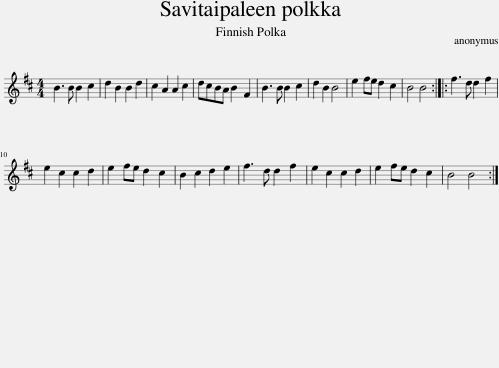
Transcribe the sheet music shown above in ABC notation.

X:1
L:1/8
M:4/4
I:linebreak $
K:Bmin
V:1 treble
V:1
 B3 B B2 c2 | d2 B2 B2 d2 | c2 A2 A2 c2 | dcBA B2 F2 | B3 B B2 c2 | %5
 d2 B2 B4 | e2 fe d2 c2 | B4 B4 :: f3 d d2 f2 |$ e2 c2 c2 d2 | %10
 e2 fe d2 c2 | B2 c2 d2 e2 | f3 d d2 f2 | e2 c2 c2 d2 | e2 fe d2 c2 | %15
 B4 B4 :| %16
